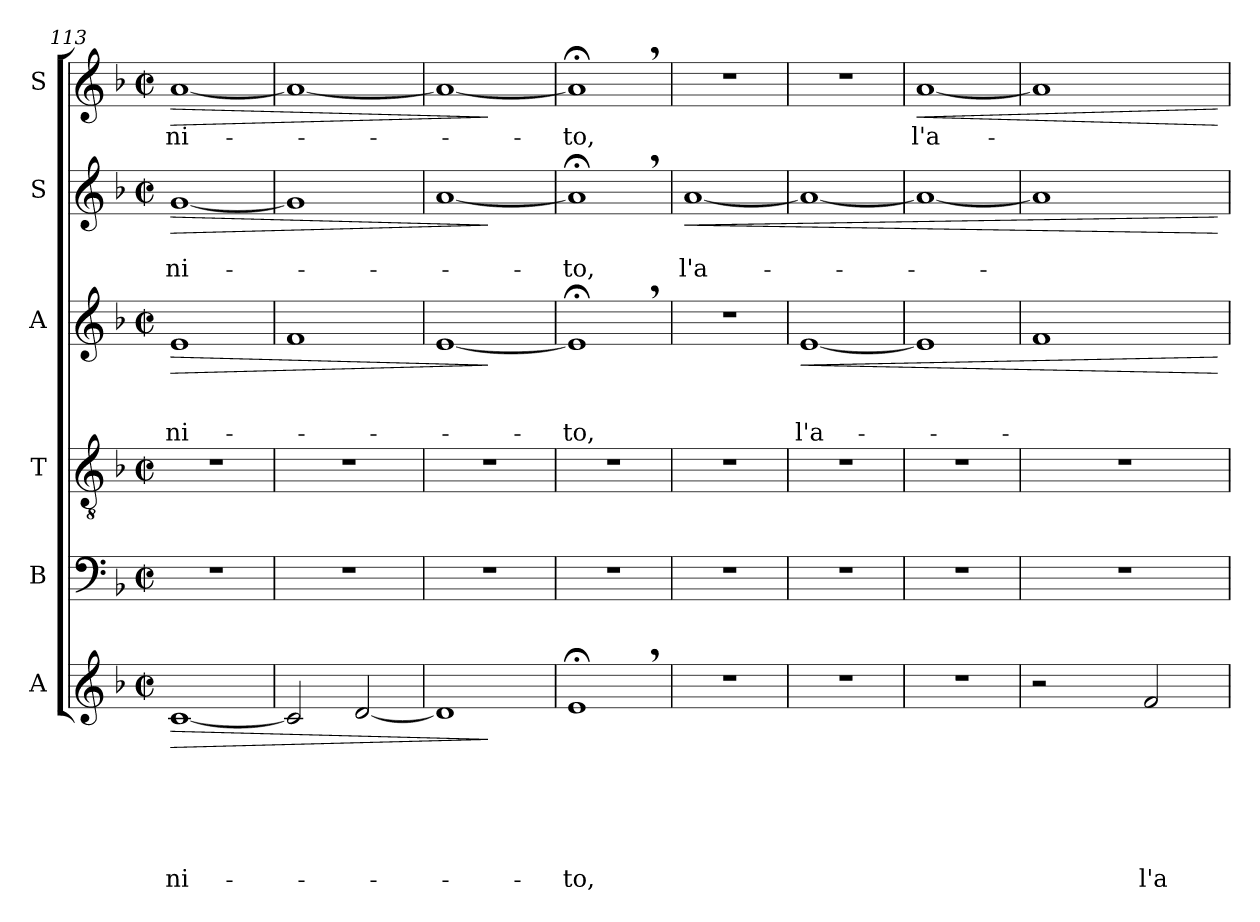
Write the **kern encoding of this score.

**kern	**text	**text	**text	**text	**text	**text	**dynam	**kern	**kern	**kern	**text	**text	**text	**dynam	**kern	**text	**text	**dynam	**kern	**text	**dynam
*part6	*part6	*part6	*part6	*part6	*part6	*part6	*part6	*part5	*part4	*part3	*part3	*part3	*part3	*part3	*part2	*part2	*part2	*part2	*part1	*part1	*part1
*staff6	*staff6	*staff6	*staff6	*staff6	*staff6	*staff6	*staff6	*staff5	*staff4	*staff3	*staff3	*staff3	*staff3	*staff3	*staff2	*staff2	*staff2	*staff2	*staff1	*staff1	*staff1
*I"A	*	*	*	*	*	*	*	*I"B	*I"T	*I"A	*	*	*	*	*I"S	*	*	*	*I"S	*	*
*	*	*	*	*	*	*	*	*	*	*I'A	*	*	*	*	*	*	*	*	*I'S	*	*
*clefG2	*	*	*	*	*	*	*	*clefF4	*clefGv2	*clefG2	*	*	*	*	*clefG2	*	*	*	*clefG2	*	*
*k[b-]	*	*	*	*	*	*	*	*k[b-]	*k[b-]	*k[b-]	*	*	*	*	*k[b-]	*	*	*	*k[b-]	*	*
*F:	*	*	*	*	*	*	*	*F:	*F:	*F:	*	*	*	*	*F:	*	*	*	*F:	*	*
*M2/2	*	*	*	*	*	*	*	*M2/2	*M2/2	*M2/2	*	*	*	*	*M2/2	*	*	*	*M2/2	*	*
*met(c|)	*	*	*	*	*	*	*	*met(c|)	*met(c|)	*met(c|)	*	*	*	*	*met(c|)	*	*	*	*met(c|)	*	*
=113	=113	=113	=113	=113	=113	=113	=113	=113	=113	=113	=113	=113	=113	=113	=113	=113	=113	=113	=113	=113	=113
!	!	!	!	!	!	!LO:LY:b	!LO:HP:b	!	!	!	!	!	!LO:LY:b	!LO:HP:b	!	!	!LO:LY:b	!LO:HP:b	!	!LO:LY:b	!LO:HP:b
[<1c	.	.	.	.	.	-ni-	>	1r	1r	1e	.	.	-ni-	>	[<1g	.	-ni-	>	[<1a	-ni-	>
=114	=114	=114	=114	=114	=114	=114	=114	=114	=114	=114	=114	=114	=114	=114	=114	=114	=114	=114	=114	=114	=114
2c/]	.	.	.	.	.	.	.	1r	1r	1f	.	.	.	.	1g]	.	.	.	1a_	.	.
[<2d/	.	.	.	.	.	.	.	.	.	.	.	.	.	.	.	.	.	.	.	.	.
=115	=115	=115	=115	=115	=115	=115	=115	=115	=115	=115	=115	=115	=115	=115	=115	=115	=115	=115	=115	=115	=115
1d]	.	.	.	.	.	.	.	1r	1r	[<1e	.	.	.	.	[<1a	.	.	.	1a_	.	.
.	.	.	.	.	.	.	]	.	.	.	.	.	.	]	.	.	.	]	.	.	]
=116	=116	=116	=116	=116	=116	=116	=116	=116	=116	=116	=116	=116	=116	=116	=116	=116	=116	=116	=116	=116	=116
!	!	!	!	!	!	!LO:LY:b	!	!	!	!	!	!	!LO:LY:b	!	!	!	!LO:LY:b	!	!	!LO:LY:b	!
1e;,>	.	.	.	.	.	-to,	.	1r	1r	1e;,>]	.	.	-to,	.	1a;<,<]	.	-to,	.	1a;<,<]	-to,	.
!!LO:PB:g=z
=117	=117	=117	=117	=117	=117	=117	=117	=117	=117	=117	=117	=117	=117	=117	=117	=117	=117	=117	=117	=117	=117
!	!	!	!	!	!	!	!	!	!	!	!	!	!	!	!	!	!LO:LY:b	!LO:HP:b	!	!	!
1r	.	.	.	.	.	.	.	1r	1r	1r	.	.	.	.	[<1a	.	l'a-	<	1r	.	.
=118	=118	=118	=118	=118	=118	=118	=118	=118	=118	=118	=118	=118	=118	=118	=118	=118	=118	=118	=118	=118	=118
!	!	!	!	!	!	!	!	!	!	!	!	!	!LO:LY:b	!LO:HP:b	!	!	!	!	!	!	!
1r	.	.	.	.	.	.	.	1r	1r	[<1e	.	.	l'a-	<	1a_	.	.	.	1r	.	.
=119	=119	=119	=119	=119	=119	=119	=119	=119	=119	=119	=119	=119	=119	=119	=119	=119	=119	=119	=119	=119	=119
!	!	!	!	!	!	!	!	!	!	!	!	!	!	!	!	!	!	!	!	!LO:LY:b	!LO:HP:b
1r	.	.	.	.	.	.	.	1r	1r	1e]	.	.	.	.	1a_	.	.	.	[<1a	l'a-	<
=120	=120	=120	=120	=120	=120	=120	=120	=120	=120	=120	=120	=120	=120	=120	=120	=120	=120	=120	=120	=120	=120
*^	*	*	*	*	*	*	*	*	*	*	*	*	*	*	*	*	*	*	*	*	*
2r	4ryy	.	.	.	.	.	.	.	1r	1r	1f	.	.	.	.	1a]	.	.	.	1a]	.	.
.	8ryy	.	.	.	.	.	.	.	.	.	.	.	.	.	.	.	.	.	.	.	.	.
.	32ryy	.	.	.	.	.	.	.	.	.	.	.	.	.	.	.	.	.	.	.	.	.
.	2ryy	.	.	.	.	.	.	.	.	.	.	.	.	.	.	.	.	.	.	.	.	.
!	!	!	!	!	!	!	!LO:LY:b	!	!	!	!	!	!	!	!	!	!	!	!	!	!	!
2f/	.	.	.	.	.	.	l'a-	.	.	.	.	.	.	.	.	.	.	.	.	.	.	.
.	16.ryy	.	.	.	.	.	.	.	.	.	.	.	.	.	.	.	.	.	.	.	.	.
.	.	.	.	.	.	.	.	.	.	.	.	.	.	.	[	.	.	.	[	.	.	[
*v	*v	*	*	*	*	*	*	*	*	*	*	*	*	*	*	*	*	*	*	*	*	*
=	=	=	=	=	=	=	=	=	=	=	=	=	=	=	=	=	=	=	=	=	=
*-	*-	*-	*-	*-	*-	*-	*-	*-	*-	*-	*-	*-	*-	*-	*-	*-	*-	*-	*-	*-	*-
